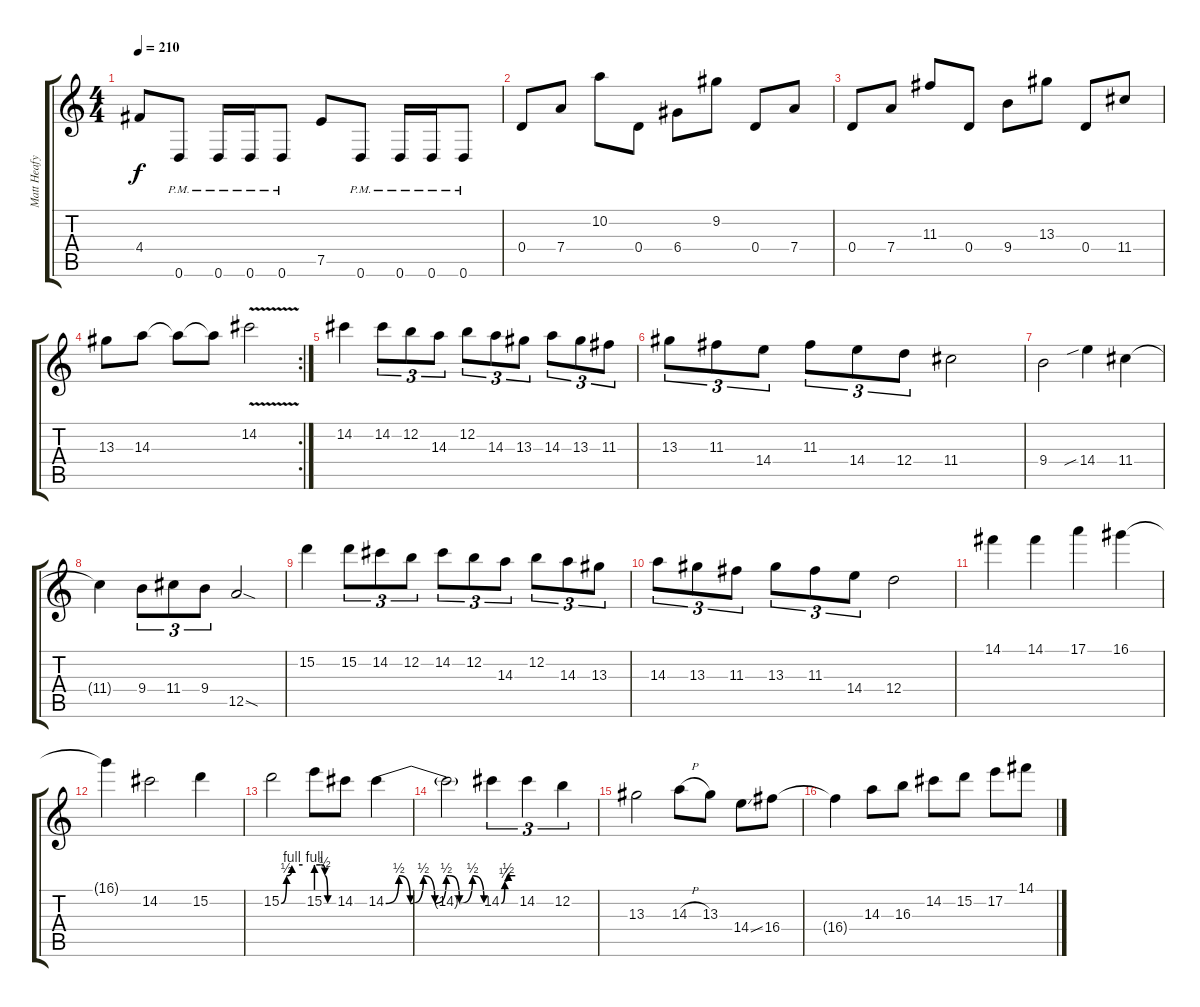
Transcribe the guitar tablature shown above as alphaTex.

\track ("Matt Heafy" "Matt Heafy") {instrument distortionguitar}
\staff {score tabs}
\tuning (E4 B3 G3 D3 A2 D2) {hide}
\ts (4 4)
\tempo 210
\clef g2
\ks c
4.4.8{dy f} 0.6{pm}.8 0.6{pm}.16 0.6{pm}.16 0.6{pm}.8 7.5.8 0.6{pm}.8 0.6{pm}.16 0.6{pm}.16 0.6{pm}.8 |
0.4.8 7.4.8 10.2.8 0.4.8 6.4.8 9.2.8 0.4.8 7.4.8 |
0.4.8 7.4.8 11.3.8 0.4.8 9.4.8 13.3.8 0.4.8 11.4.8 |
\rc 2
13.3.8 14.3.8 14.3{t}.8 14.3{t}.8 14.2{v}.2 |
14.2.4 14.2.8{tu (3 2)} 12.2.8{tu (3 2)} 14.3.8{tu (3 2)} 12.2.8{tu (3 2)} 14.3.8{tu (3 2)} 13.3.8{tu (3 2)} 14.3.8{tu (3 2)} 13.3.8{tu (3 2)} 11.3.8{tu (3 2)} |
13.3.8{tu (3 2)} 11.3.8{tu (3 2)} 14.4.8{tu (3 2)} 11.3.8{tu (3 2)} 14.4.8{tu (3 2)} 12.4.8{tu (3 2)} 11.4.2 |
9.4.2 14.4{sib}.4 11.4.4 |
11.4{t}.4 9.4.8{tu (3 2)} 11.4.8{tu (3 2)} 9.4.8{tu (3 2)} 12.5{sod}.2 |
15.2.4 15.2.8{tu (3 2)} 14.2.8{tu (3 2)} 12.2.8{tu (3 2)} 14.2.8{tu (3 2)} 12.2.8{tu (3 2)} 14.3.8{tu (3 2)} 12.2.8{tu (3 2)} 14.3.8{tu (3 2)} 13.3.8{tu (3 2)} |
14.3.8{tu (3 2)} 13.3.8{tu (3 2)} 11.3.8{tu (3 2)} 13.3.8{tu (3 2)} 11.3.8{tu (3 2)} 14.4.8{tu (3 2)} 12.4.2 |
14.1.4 14.1.4 17.1.4 16.1.4 |
16.1{t}.4 14.2.2 15.2.4 |
15.2{be (custom 0 0 15 2 30 4 60 4)}.2 15.2{be (custom 0 4 15 4 20 4 30 2 40 0 60 0)}.8 14.2.8 14.2{be (custom 0 0 8 2 15 0 23 2 30 0 37 2 39 2 45 0 53 2 60 0)}.4 |
14.2{t}.2 14.2{be (custom 0 0 15 1 30 2 60 2)}.4{tu (3 2)} 14.2.4{tu (3 2)} 12.2.4{tu (3 2)} |
13.3.2 14.3{h}.8 13.3.8 14.4{ss}.8 16.4.8 |
16.4{t}.4 14.3.8 16.3.8 14.2.8 15.2.8 17.2.8 14.1.8
